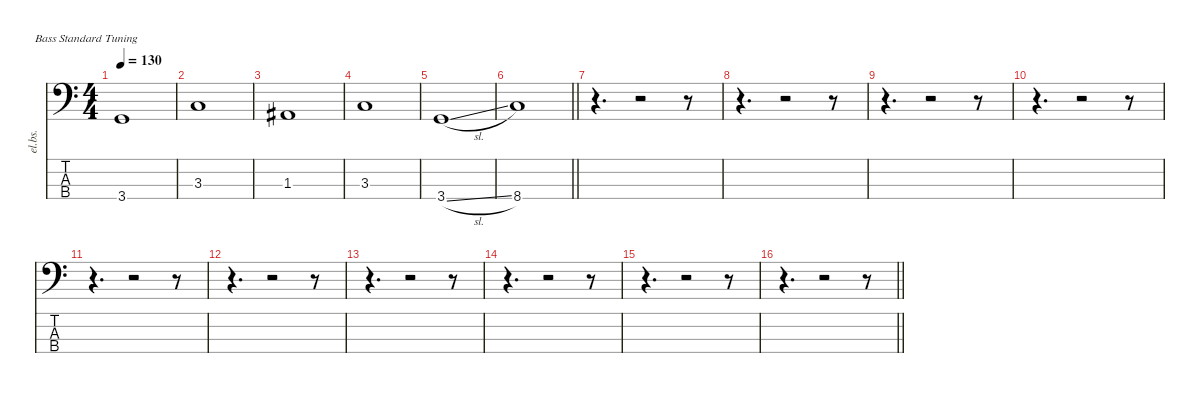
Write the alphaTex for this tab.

\defaultSystemsLayout 4
\hideDynamics
\bracketExtendMode nobrackets
\otherSystemsTrackNameOrientation horizontal
\track ("Chipon" "el.bs.") {instrument electricbassfinger}
\staff {score tabs}
\tuning (G2 D2 A1 E1)
\ts (4 4)
\tempo 130
\clef f4
\ks c
3.4.1{dy f} |
3.3.1 |
1.3{acc #}.1 |
3.3.1 |
3.4{sl}.1 |
\barLineRight lightlight
8.4.1 |
r.4{d} r.2 r.8 |
r.4{d} r.2 r.8 |
r.4{d} r.2 r.8 |
r.4{d} r.2 r.8 |
r.4{d} r.2 r.8 |
r.4{d} r.2 r.8 |
r.4{d} r.2 r.8 |
r.4{d} r.2 r.8 |
r.4{d} r.2 r.8 |
\barLineRight lightlight
r.4{d} r.2 r.8
